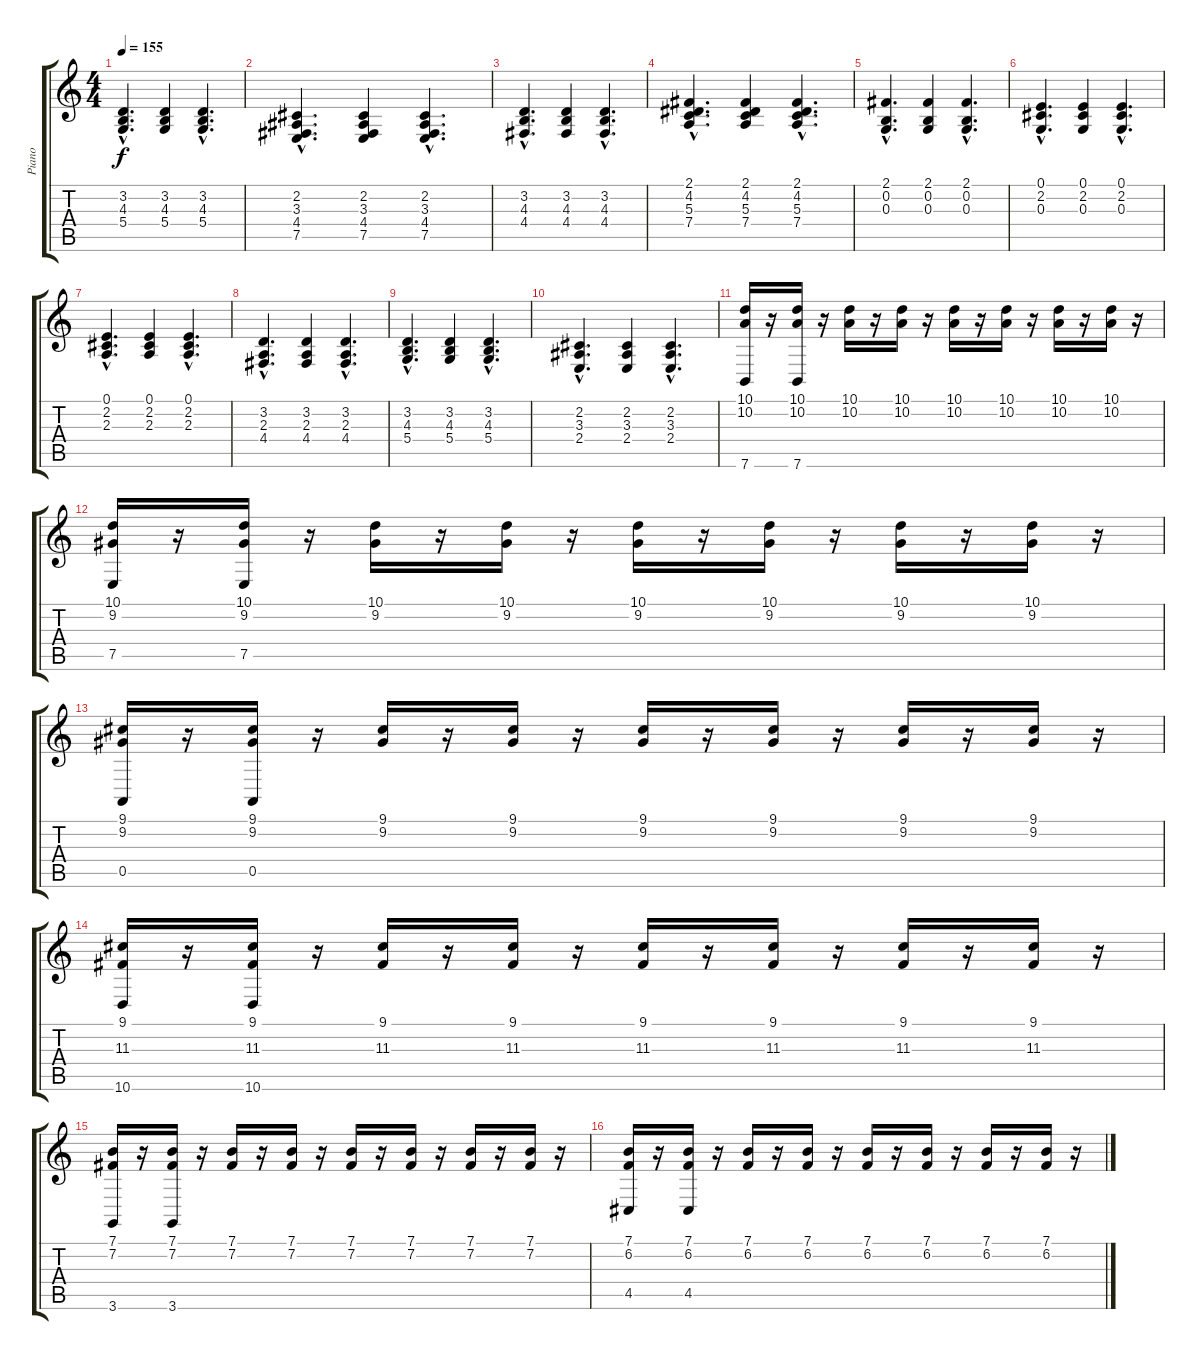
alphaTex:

\track ("Piano" "Piano") {instrument acousticgrandpiano}
\staff {score tabs}
\tuning (E4 B3 G3 D3 A2 E2) {hide}
\ts (4 4)
\tempo 155
\clef g2
\ks c
(3.2{hac} 4.3{hac} 5.4{hac}).4{d dy f} (3.2 4.3 5.4).4 (3.2{hac} 4.3{hac} 5.4{hac}).4{d} |
(2.2{hac} 3.3{hac} 4.4{hac} 7.5{hac}).4{d} (2.2 3.3 4.4 7.5).4 (2.2{hac} 3.3{hac} 4.4{hac} 7.5{hac}).4{d} |
(3.2{hac} 4.3{hac} 4.4{hac}).4{d} (3.2 4.3 4.4).4 (3.2{hac} 4.3{hac} 4.4{hac}).4{d} |
(2.1{hac} 4.2{hac} 5.3{hac} 7.4{hac}).4{d} (2.1 4.2 5.3 7.4).4 (2.1{hac} 4.2{hac} 5.3{hac} 7.4{hac}).4{d} |
(2.1{hac} 0.2{hac} 0.3{hac}).4{d} (2.1 0.2 0.3).4 (2.1{hac} 0.2{hac} 0.3{hac}).4{d} |
(0.1{hac} 2.2{hac} 0.3{hac}).4{d} (0.1 2.2 0.3).4 (0.1{hac} 2.2{hac} 0.3{hac}).4{d} |
(0.1{hac} 2.2{hac} 2.3{hac}).4{d} (0.1 2.2 2.3).4 (0.1{hac} 2.2{hac} 2.3{hac}).4{d} |
(3.2{hac} 2.3{hac} 4.4{hac}).4{d} (3.2 2.3 4.4).4 (3.2{hac} 2.3{hac} 4.4{hac}).4{d} |
(3.2{hac} 4.3{hac} 5.4{hac}).4{d} (3.2 4.3 5.4).4 (3.2{hac} 4.3{hac} 5.4{hac}).4{d} |
(2.2{hac} 3.3{hac} 2.4{hac}).4{d} (2.2 3.3 2.4).4 (2.2{hac} 3.3{hac} 2.4{hac}).4{d} |
(10.1 10.2 7.6).16 r.16 (10.1 10.2 7.6).16 r.16 (10.1 10.2).16 r.16 (10.1 10.2).16 r.16 (10.1 10.2).16 r.16 (10.1 10.2).16 r.16 (10.1 10.2).16 r.16 (10.1 10.2).16 r.16 |
(10.1 9.2 7.5).16 r.16 (10.1 9.2 7.5).16 r.16 (10.1 9.2).16 r.16 (10.1 9.2).16 r.16 (10.1 9.2).16 r.16 (10.1 9.2).16 r.16 (10.1 9.2).16 r.16 (10.1 9.2).16 r.16 |
(9.1 9.2 0.5).16 r.16 (9.1 9.2 0.5).16 r.16 (9.1 9.2).16 r.16 (9.1 9.2).16 r.16 (9.1 9.2).16 r.16 (9.1 9.2).16 r.16 (9.1 9.2).16 r.16 (9.1 9.2).16 r.16 |
(9.1 11.3 10.6).16 r.16 (9.1 11.3 10.6).16 r.16 (9.1 11.3).16 r.16 (9.1 11.3).16 r.16 (9.1 11.3).16 r.16 (9.1 11.3).16 r.16 (9.1 11.3).16 r.16 (9.1 11.3).16 r.16 |
(7.1 7.2 3.6).16 r.16 (7.1 7.2 3.6).16 r.16 (7.1 7.2).16 r.16 (7.1 7.2).16 r.16 (7.1 7.2).16 r.16 (7.1 7.2).16 r.16 (7.1 7.2).16 r.16 (7.1 7.2).16 r.16 |
(7.1 6.2 4.5).16 r.16 (7.1 6.2 4.5).16 r.16 (7.1 6.2).16 r.16 (7.1 6.2).16 r.16 (7.1 6.2).16 r.16 (7.1 6.2).16 r.16 (7.1 6.2).16 r.16 (7.1 6.2).16 r.16
